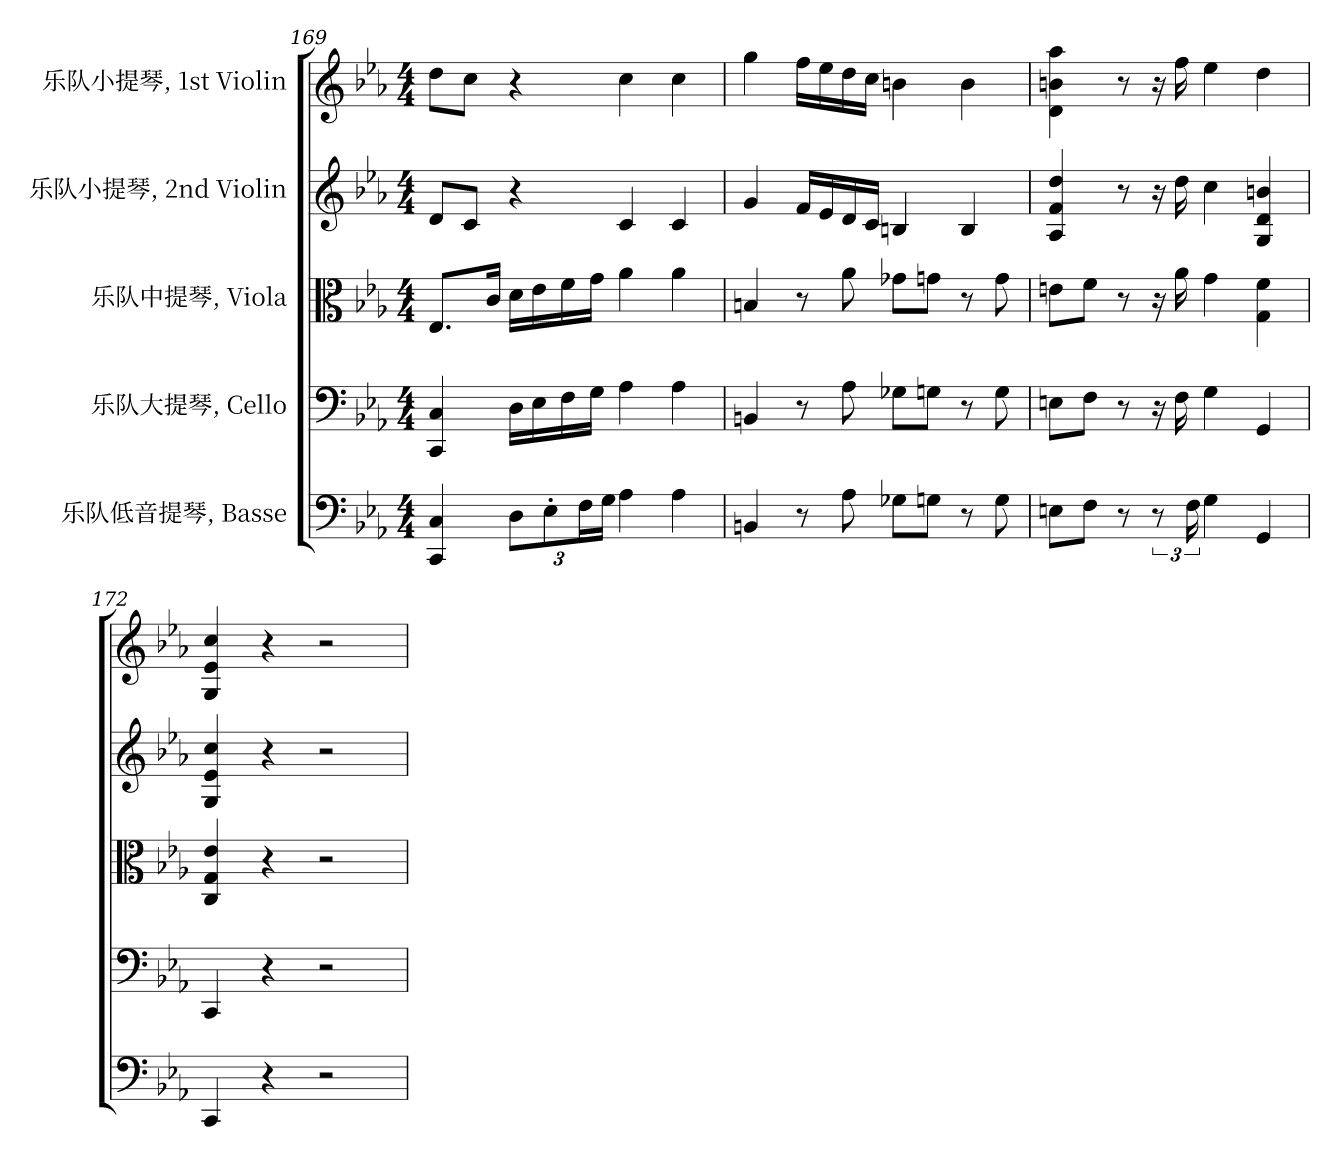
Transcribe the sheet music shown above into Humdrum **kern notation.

**kern	**kern	**kern	**kern	**kern
*part5	*part4	*part3	*part2	*part1
*staff5	*staff4	*staff3	*staff2	*staff1
*I"乐队低音提琴, Basse	*I"乐队大提琴, Cello	*I"乐队中提琴, Viola	*I"乐队小提琴, 2nd Violin	*I"乐队小提琴, 1st Violin
*clefF4	*clefF4	*clefC3	*clefG2	*clefG2
*ITrd7c12	*	*	*	*
*k[b-e-a-]	*k[b-e-a-]	*k[b-e-a-]	*k[b-e-a-]	*k[b-e-a-]
*M4/4	*M4/4	*M4/4	*M4/4	*M4/4
*MM106	*MM106	*MM106	*MM106	*MM106
=169	=169	=169	=169	=169
4CCC/ 4CC/	4CC/ 4C/	8.E-/L	8d/L	8dd\L
.	.	.	8c/J	8cc\J
.	.	16c/Jk	.	.
*Xbrackettup	*	*	*	*
*	*	*	*	*MM114
12DD\L	16D\LL	16d\LL	4r	4r
.	16E-\	16e-\	.	.
12EE-'\	.	.	.	.
.	16F\	16f\	.	.
24FF\L	.	.	.	.
.	16G\JJ	16g\JJ	.	.
24GG\JJ	.	.	.	.
*	*	*	*	*MM108
4AA-\	4A-\	4a-\	4c/	4cc\
*	*	*	*	*MM114
4AA-\	4A-\	4a-\	4c/	4cc\
!!LO:LB:g=z
=170	=170	=170	=170	=170
*	*	*	*	*MM106
4BBBn/	4BBn/	4Bn/	4g/	4gg\
*	*	*	*	*MM114
8r	8r	8r	16f/LL	16ff\LL
.	.	.	16e-/	16ee-\
8AA-\	8A-\	8a-\	16d/	16dd\
.	.	.	16c/JJ	16cc\JJ
*	*	*	*	*MM108
8GG-X\L	8G-X\L	8g-X\L	4Bn/	4bn\
8GGn\J	8Gn\J	8gn\J	.	.
*	*	*	*	*MM97
8r	8r	8r	4B/	4b\
8GG\	8G\	8g\	.	.
=171	=171	=171	=171	=171
*	*	*	*	*MM84
8EEn\L	8En\L	8en\L	4A-/ 4f/ 4dd/	4d\ 4bn\ 4aa-\
8FF\J	8F\J	8f\J	.	.
*	*	*	*	*MM47
8r	8r	8r	8r	8r
*brackettup	*	*	*	*
*	*	*	*	*MM73
12r	16r	16r	16r	16r
.	16F\	16a-\	16dd\	16ff\
24FF\	.	.	.	.
*	*	*	*	*MM59
4GG\	4G\	4g\	4cc\	4ee-\
*	*	*	*	*MM50
4GGG/	4GG/	4G\ 4f\	4G/ 4d/ 4bn/	4dd\
=172	=172	=172	=172	=172
*	*	*	*	*MM33
4CCC/	4CC/	4C/ 4G/ 4e-/	4G/ 4e-/ 4cc/	4G/ 4e-/ 4cc/
4r	4r	4r	4r	4r
*	*	*	*	*MM100
2r	2r	2r	2r	2r
=	=	=	=	=
*-	*-	*-	*-	*-
